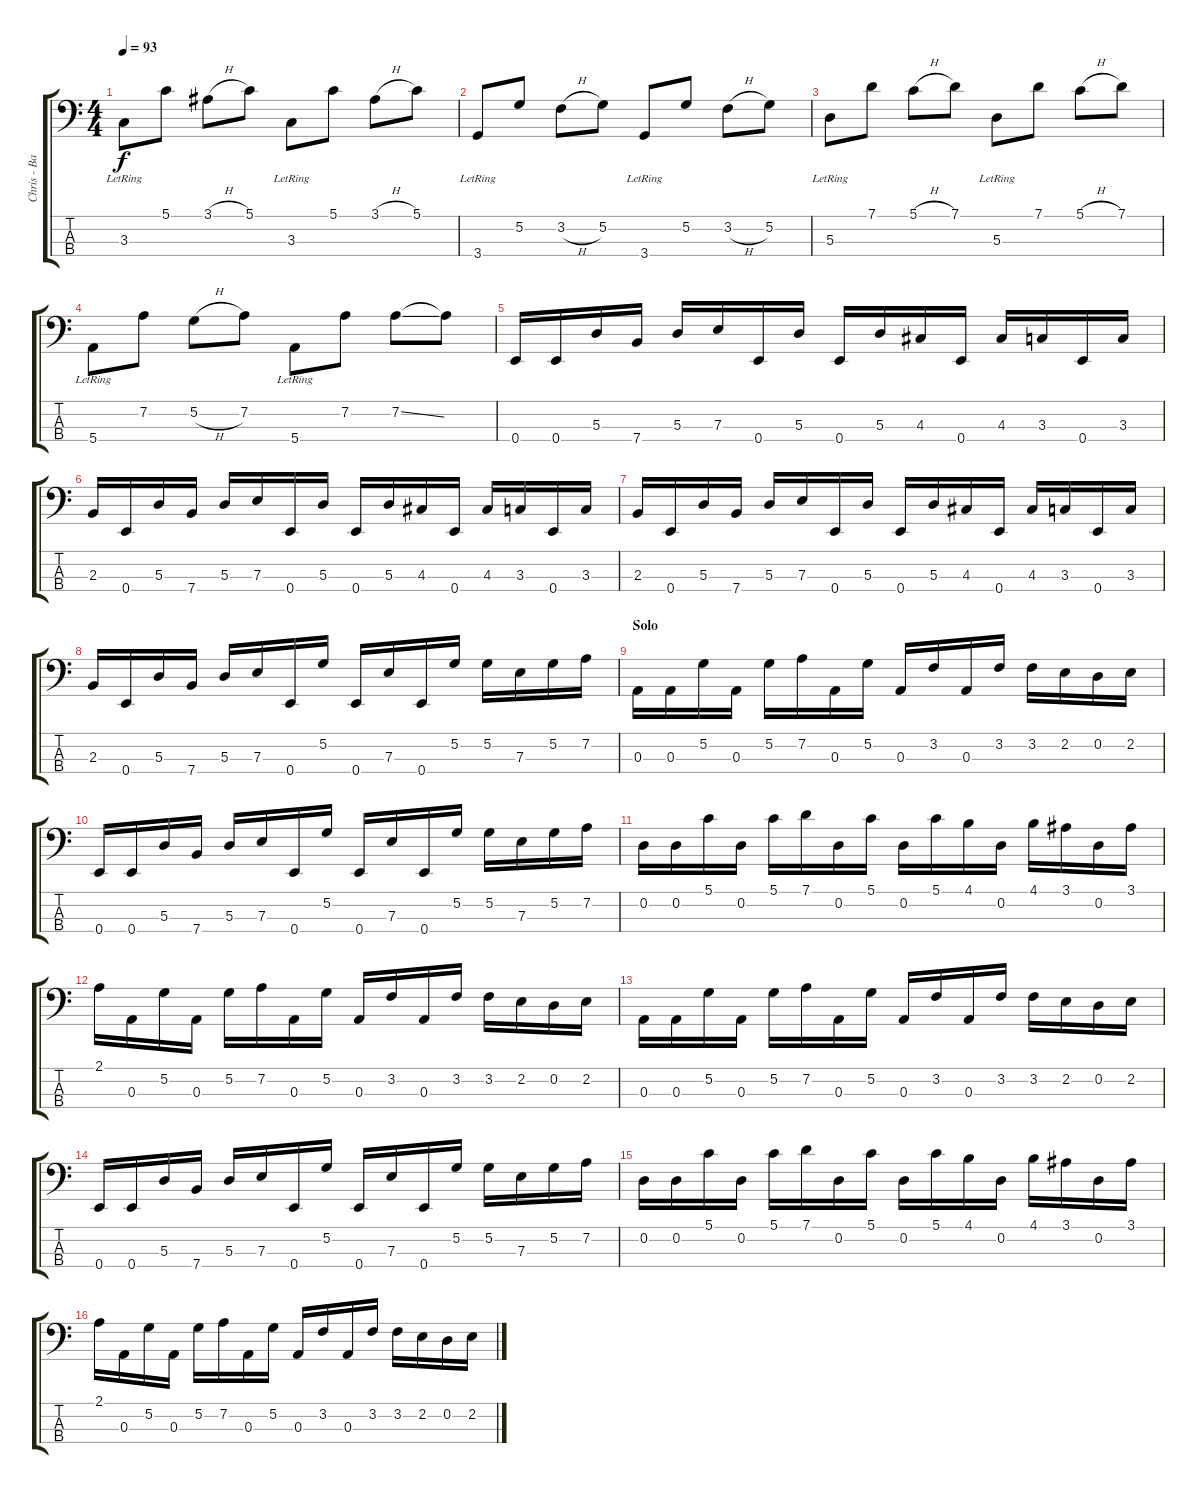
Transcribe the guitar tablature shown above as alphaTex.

\track ("Chris - Bass" "Chris - Ba") {instrument synthbass2}
\staff {score tabs}
\tuning (G2 D2 A1 E1) {hide}
\ts (4 4)
\tempo 93
\clef f4
\ks c
3.3{lr}.8{dy f} 5.1.8 3.1{h}.8 5.1.8 3.3{lr}.8 5.1.8 3.1{h}.8 5.1.8 |
3.4{lr}.8 5.2.8 3.2{h}.8 5.2.8 3.4{lr}.8 5.2.8 3.2{h}.8 5.2.8 |
5.3{lr}.8 7.1.8 5.1{h}.8 7.1.8 5.3{lr}.8 7.1.8 5.1{h}.8 7.1.8 |
5.4{lr}.8 7.2.8 5.2{h}.8 7.2.8 5.4{lr}.8 7.2.8 7.2{ss}.8 7.2{t}.8 |
0.4.16 0.4.16 5.3.16 7.4.16 5.3.16 7.3.16 0.4.16 5.3.16 0.4.16 5.3.16 4.3.16 0.4.16 4.3.16 3.3.16 0.4.16 3.3.16 |
2.3.16 0.4.16 5.3.16 7.4.16 5.3.16 7.3.16 0.4.16 5.3.16 0.4.16 5.3.16 4.3.16 0.4.16 4.3.16 3.3.16 0.4.16 3.3.16 |
2.3.16 0.4.16 5.3.16 7.4.16 5.3.16 7.3.16 0.4.16 5.3.16 0.4.16 5.3.16 4.3.16 0.4.16 4.3.16 3.3.16 0.4.16 3.3.16 |
2.3.16 0.4.16 5.3.16 7.4.16 5.3.16 7.3.16 0.4.16 5.2.16 0.4.16 7.3.16 0.4.16 5.2.16 5.2.16 7.3.16 5.2.16 7.2.16 |
\section ("" "Solo")
0.3.16 0.3.16 5.2.16 0.3.16 5.2.16 7.2.16 0.3.16 5.2.16 0.3.16 3.2.16 0.3.16 3.2.16 3.2.16 2.2.16 0.2.16 2.2.16 |
0.4.16 0.4.16 5.3.16 7.4.16 5.3.16 7.3.16 0.4.16 5.2.16 0.4.16 7.3.16 0.4.16 5.2.16 5.2.16 7.3.16 5.2.16 7.2.16 |
0.2.16 0.2.16 5.1.16 0.2.16 5.1.16 7.1.16 0.2.16 5.1.16 0.2.16 5.1.16 4.1.16 0.2.16 4.1.16 3.1.16 0.2.16 3.1.16 |
2.1.16 0.3.16 5.2.16 0.3.16 5.2.16 7.2.16 0.3.16 5.2.16 0.3.16 3.2.16 0.3.16 3.2.16 3.2.16 2.2.16 0.2.16 2.2.16 |
0.3.16 0.3.16 5.2.16 0.3.16 5.2.16 7.2.16 0.3.16 5.2.16 0.3.16 3.2.16 0.3.16 3.2.16 3.2.16 2.2.16 0.2.16 2.2.16 |
0.4.16 0.4.16 5.3.16 7.4.16 5.3.16 7.3.16 0.4.16 5.2.16 0.4.16 7.3.16 0.4.16 5.2.16 5.2.16 7.3.16 5.2.16 7.2.16 |
0.2.16 0.2.16 5.1.16 0.2.16 5.1.16 7.1.16 0.2.16 5.1.16 0.2.16 5.1.16 4.1.16 0.2.16 4.1.16 3.1.16 0.2.16 3.1.16 |
2.1.16 0.3.16 5.2.16 0.3.16 5.2.16 7.2.16 0.3.16 5.2.16 0.3.16 3.2.16 0.3.16 3.2.16 3.2.16 2.2.16 0.2.16 2.2.16
